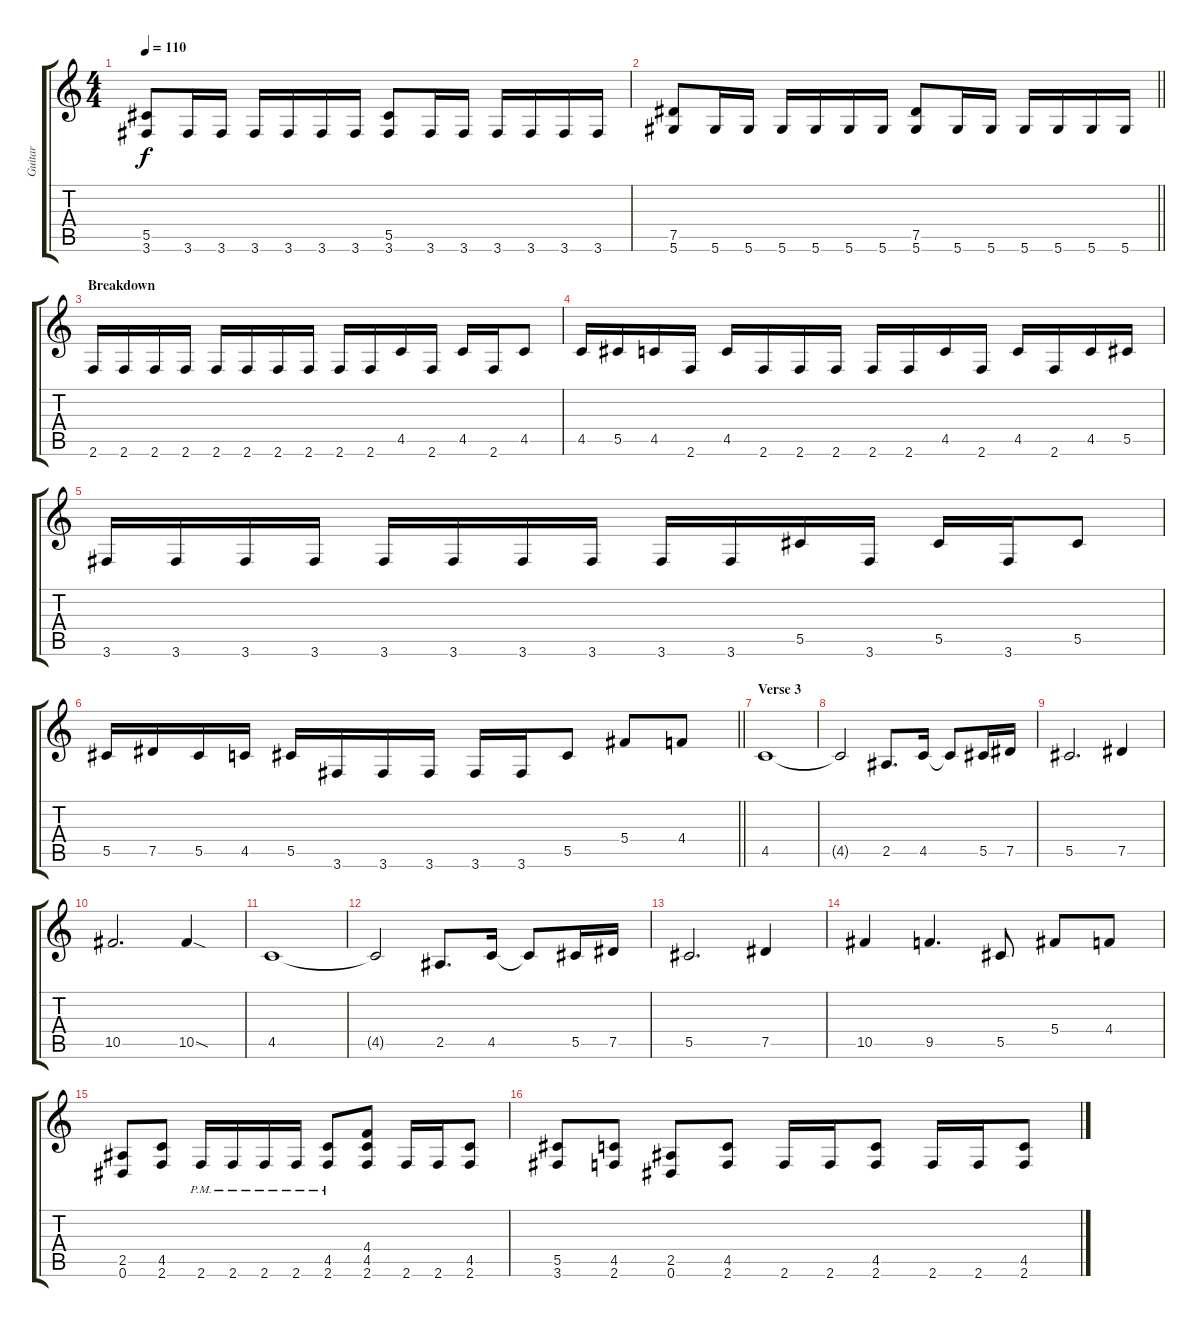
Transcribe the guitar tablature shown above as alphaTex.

\track ("Guitar" "Guitar") {instrument distortionguitar}
\staff {score tabs}
\tuning (Eb4 Bb3 Gb3 Db3 Ab2 Eb2) {hide}
\ts (4 4)
\tempo 110
\clef g2
\ks c
(5.5 3.6).8{dy f} 3.6.16 3.6.16 3.6.16 3.6.16 3.6.16 3.6.16 (5.5 3.6).8 3.6.16 3.6.16 3.6.16 3.6.16 3.6.16 3.6.16 |
\barLineRight lightlight
(7.5 5.6).8 5.6.16 5.6.16 5.6.16 5.6.16 5.6.16 5.6.16 (7.5 5.6).8 5.6.16 5.6.16 5.6.16 5.6.16 5.6.16 5.6.16 |
\section ("" "Breakdown")
2.6.16 2.6.16 2.6.16 2.6.16 2.6.16 2.6.16 2.6.16 2.6.16 2.6.16 2.6.16 4.5.16 2.6.16 4.5.16 2.6.16 4.5.8 |
4.5.16 5.5.16 4.5.16 2.6.16 4.5.16 2.6.16 2.6.16 2.6.16 2.6.16 2.6.16 4.5.16 2.6.16 4.5.16 2.6.16 4.5.16 5.5.16 |
3.6.16 3.6.16 3.6.16 3.6.16 3.6.16 3.6.16 3.6.16 3.6.16 3.6.16 3.6.16 5.5.16 3.6.16 5.5.16 3.6.16 5.5.8 |
\barLineRight lightlight
5.5.16 7.5.16 5.5.16 4.5.16 5.5.16 3.6.16 3.6.16 3.6.16 3.6.16 3.6.16 5.5.8 5.4.8 4.4.8 |
\section ("" "Verse 3")
4.5.1 |
4.5{t}.2 2.5.8{d} 4.5.16 4.5{t}.8 5.5.16 7.5.16 |
5.5.2{d} 7.5.4 |
10.5.2{d} 10.5{sod}.4 |
4.5.1 |
4.5{t}.2 2.5.8{d} 4.5.16 4.5{t}.8 5.5.16 7.5.16 |
5.5.2{d} 7.5.4 |
10.5.4 9.5.4{d} 5.5.8 5.4.8 4.4.8 |
(2.5 0.6).8 (4.5 2.6).8 2.6{pm}.16 2.6{pm}.16 2.6{pm}.16 2.6{pm}.16 (4.5{pm} 2.6{pm}).8 (4.4 4.5 2.6).8 2.6.16 2.6.16 (4.5 2.6).8 |
(5.5 3.6).8 (4.5 2.6).8 (2.5 0.6).8 (4.5 2.6).8 2.6.16 2.6.16 (4.5 2.6).8 2.6.16 2.6.16 (4.5 2.6).8
